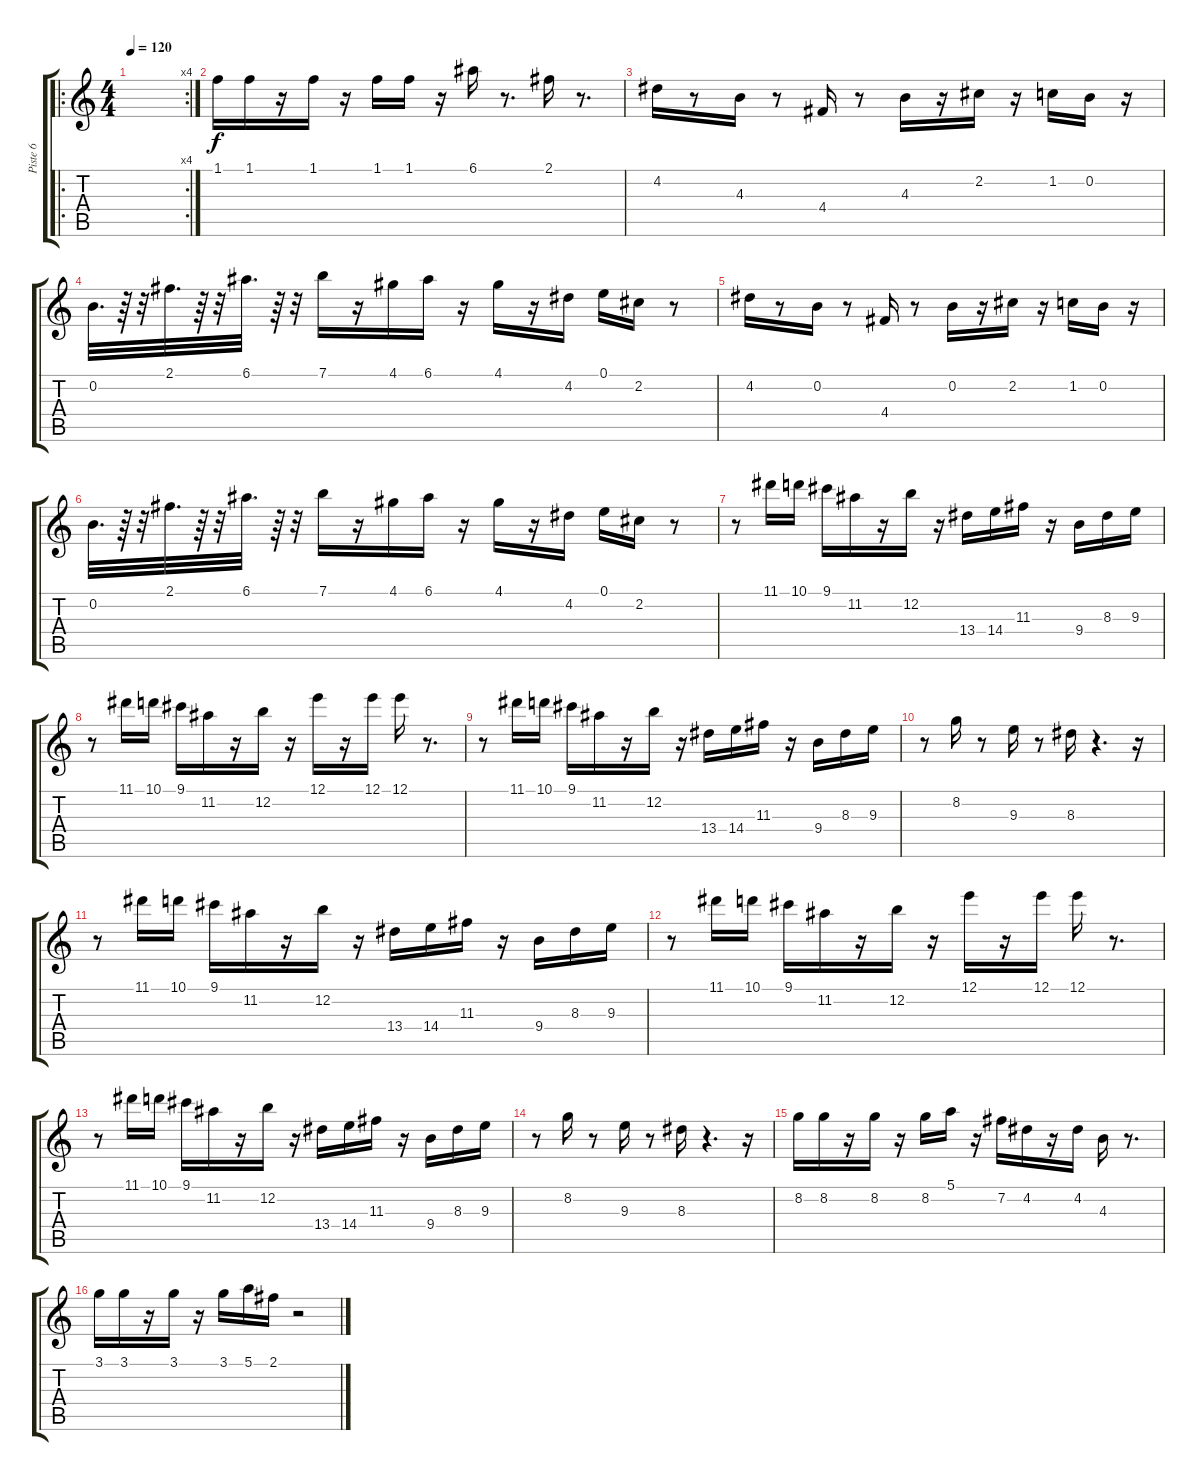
\track ("Piste 6" "Piste 6") {instrument synthbass1}
\staff {score tabs}
\tuning (E4 B3 G3 D3 A2 E2) {hide}
\ro
\rc 4
\ts (4 4)
\tempo 120
\clef g2
\ks c
|
1.1.16 1.1.16 r.16 1.1.16 r.16 1.1.16 1.1.16 r.16 6.1.16 r.8{d} 2.1.16 r.8{d} |
4.2.16 r.8 4.3.16 r.8 4.4.16 r.8 4.3.16 r.16 2.2.16 r.16 1.2.16 0.2.16 r.16 |
0.2.32{d} r.64 r.32 2.1.32{d} r.64 r.32 6.1.32{d} r.64 r.32 7.1.16 r.16 4.1.16 6.1.16 r.16 4.1.16 r.16 4.2.16 0.1.16 2.2.16 r.8 |
4.2.16 r.8 0.2.16 r.8 4.4.16 r.8 0.2.16 r.16 2.2.16 r.16 1.2.16 0.2.16 r.16 |
0.2.32{d} r.64 r.32 2.1.32{d} r.64 r.32 6.1.32{d} r.64 r.32 7.1.16 r.16 4.1.16 6.1.16 r.16 4.1.16 r.16 4.2.16 0.1.16 2.2.16 r.8 |
r.8 11.1.16 10.1.16 9.1.16 11.2.16 r.16 12.2.16 r.16 13.4.16 14.4.16 11.3.16 r.16 9.4.16 8.3.16 9.3.16 |
r.8 11.1.16 10.1.16 9.1.16 11.2.16 r.16 12.2.16 r.16 12.1.16 r.16 12.1.16 12.1.16 r.8{d} |
r.8 11.1.16 10.1.16 9.1.16 11.2.16 r.16 12.2.16 r.16 13.4.16 14.4.16 11.3.16 r.16 9.4.16 8.3.16 9.3.16 |
r.8 8.2.16 r.8 9.3.16 r.8 8.3.16 r.4{d} r.16 |
r.8 11.1.16 10.1.16 9.1.16 11.2.16 r.16 12.2.16 r.16 13.4.16 14.4.16 11.3.16 r.16 9.4.16 8.3.16 9.3.16 |
r.8 11.1.16 10.1.16 9.1.16 11.2.16 r.16 12.2.16 r.16 12.1.16 r.16 12.1.16 12.1.16 r.8{d} |
r.8 11.1.16 10.1.16 9.1.16 11.2.16 r.16 12.2.16 r.16 13.4.16 14.4.16 11.3.16 r.16 9.4.16 8.3.16 9.3.16 |
r.8 8.2.16 r.8 9.3.16 r.8 8.3.16 r.4{d} r.16 |
8.2.16 8.2.16 r.16 8.2.16 r.16 8.2.16 5.1.16 r.16 7.2.16 4.2.16 r.16 4.2.16 4.3.16 r.8{d} |
3.1.16 3.1.16 r.16 3.1.16 r.16 3.1.16 5.1.16 2.1.16 r.2
